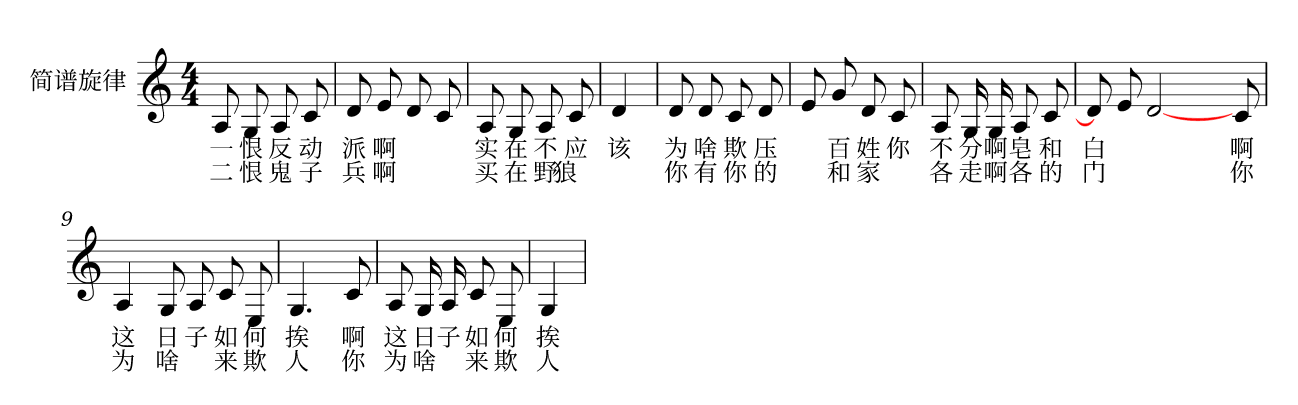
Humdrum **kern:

**kern	**text	**text
*part1	*part1	*part1
*staff1	*staff1	*staff1
*I"简谱旋律	*	*
*k[]	*	*
*M4/4	*	*
=1	=1	=1
8A	一	二
8G	恨	恨
8A	反	鬼
8c	动	子
=2	=2	=2
8d	派	兵
8e	啊	啊
8d	.	.
8c	.	.
=3	=3	=3
8A	实	买
8G	在	在
8A	不	野
8c	应	狼
=4	=4	=4
4d	该	.
=5	=5	=5
8d	为	你
8d	啥	有
8c	欺	你
8d	压	的
=6	=6	=6
8e	.	.
8g	百	和
8d	姓	家
8c	你	.
=7	=7	=7
8A	不	各
16G	分	走
16G	啊	啊
8A	皂	各
8c	和	的
=8	=8	=8
8d]	白	门
8e	.	.
!LO:N:vis=2	!	!
[2.d	.	.
8c	啊	你
=9	=9	=9
4A	这	为
8G	日	啥
8A	子	.
8c	如	来
8E	何	欺
=10	=10	=10
4.G	挨	人
8c	啊	你
=11	=11	=11
8A	这	为
16G	日	啥
16A	子	.
8c	如	来
8E	何	欺
=12	=12	=12
4G	挨	人
=	=	=
*-	*-	*-
